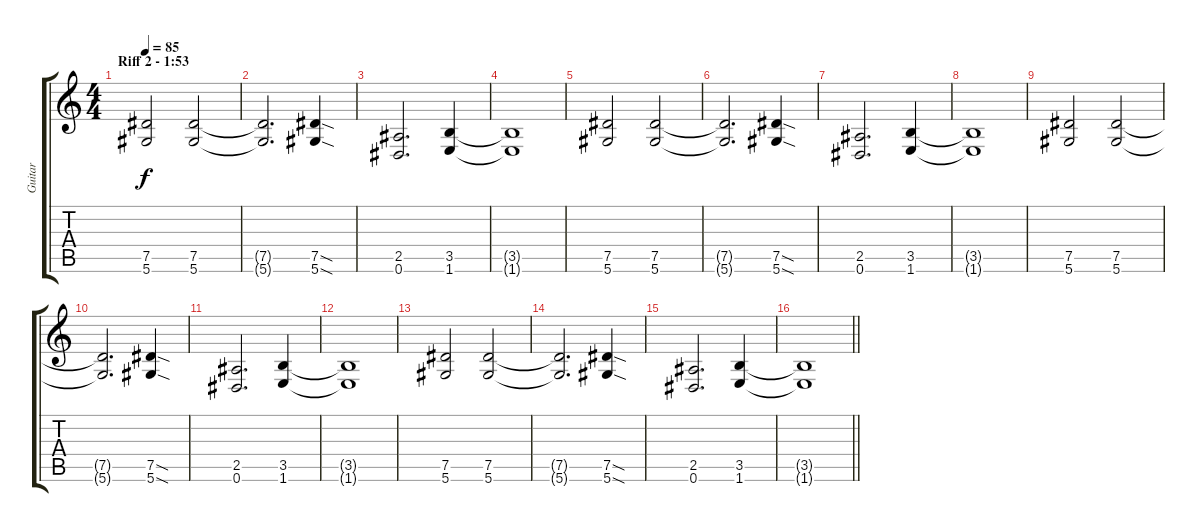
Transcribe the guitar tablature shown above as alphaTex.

\track ("Guitar" "Guitar") {instrument distortionguitar}
\staff {score tabs}
\tuning (Eb4 Bb3 Gb3 Db3 Ab2 Eb2) {hide}
\ts (4 4)
\section ("" "Riff 2 - 1:53")
\tempo 85
\clef g2
\ks c
(7.5 5.6).2{dy f} (7.5 5.6).2 |
(7.5{t} 5.6{t}).2{d} (7.5{sod} 5.6{sod}).4 |
(2.5 0.6).2{d} (3.5 1.6).4 |
(3.5{t} 1.6{t}).1 |
(7.5 5.6).2 (7.5 5.6).2 |
(7.5{t} 5.6{t}).2{d} (7.5{sod} 5.6{sod}).4 |
(2.5 0.6).2{d} (3.5 1.6).4 |
(3.5{t} 1.6{t}).1 |
(7.5 5.6).2 (7.5 5.6).2 |
(7.5{t} 5.6{t}).2{d} (7.5{sod} 5.6{sod}).4 |
(2.5 0.6).2{d} (3.5 1.6).4 |
(3.5{t} 1.6{t}).1 |
(7.5 5.6).2 (7.5 5.6).2 |
(7.5{t} 5.6{t}).2{d} (7.5{sod} 5.6{sod}).4 |
(2.5 0.6).2{d} (3.5 1.6).4 |
\barLineRight lightlight
(3.5{t} 1.6{t}).1
